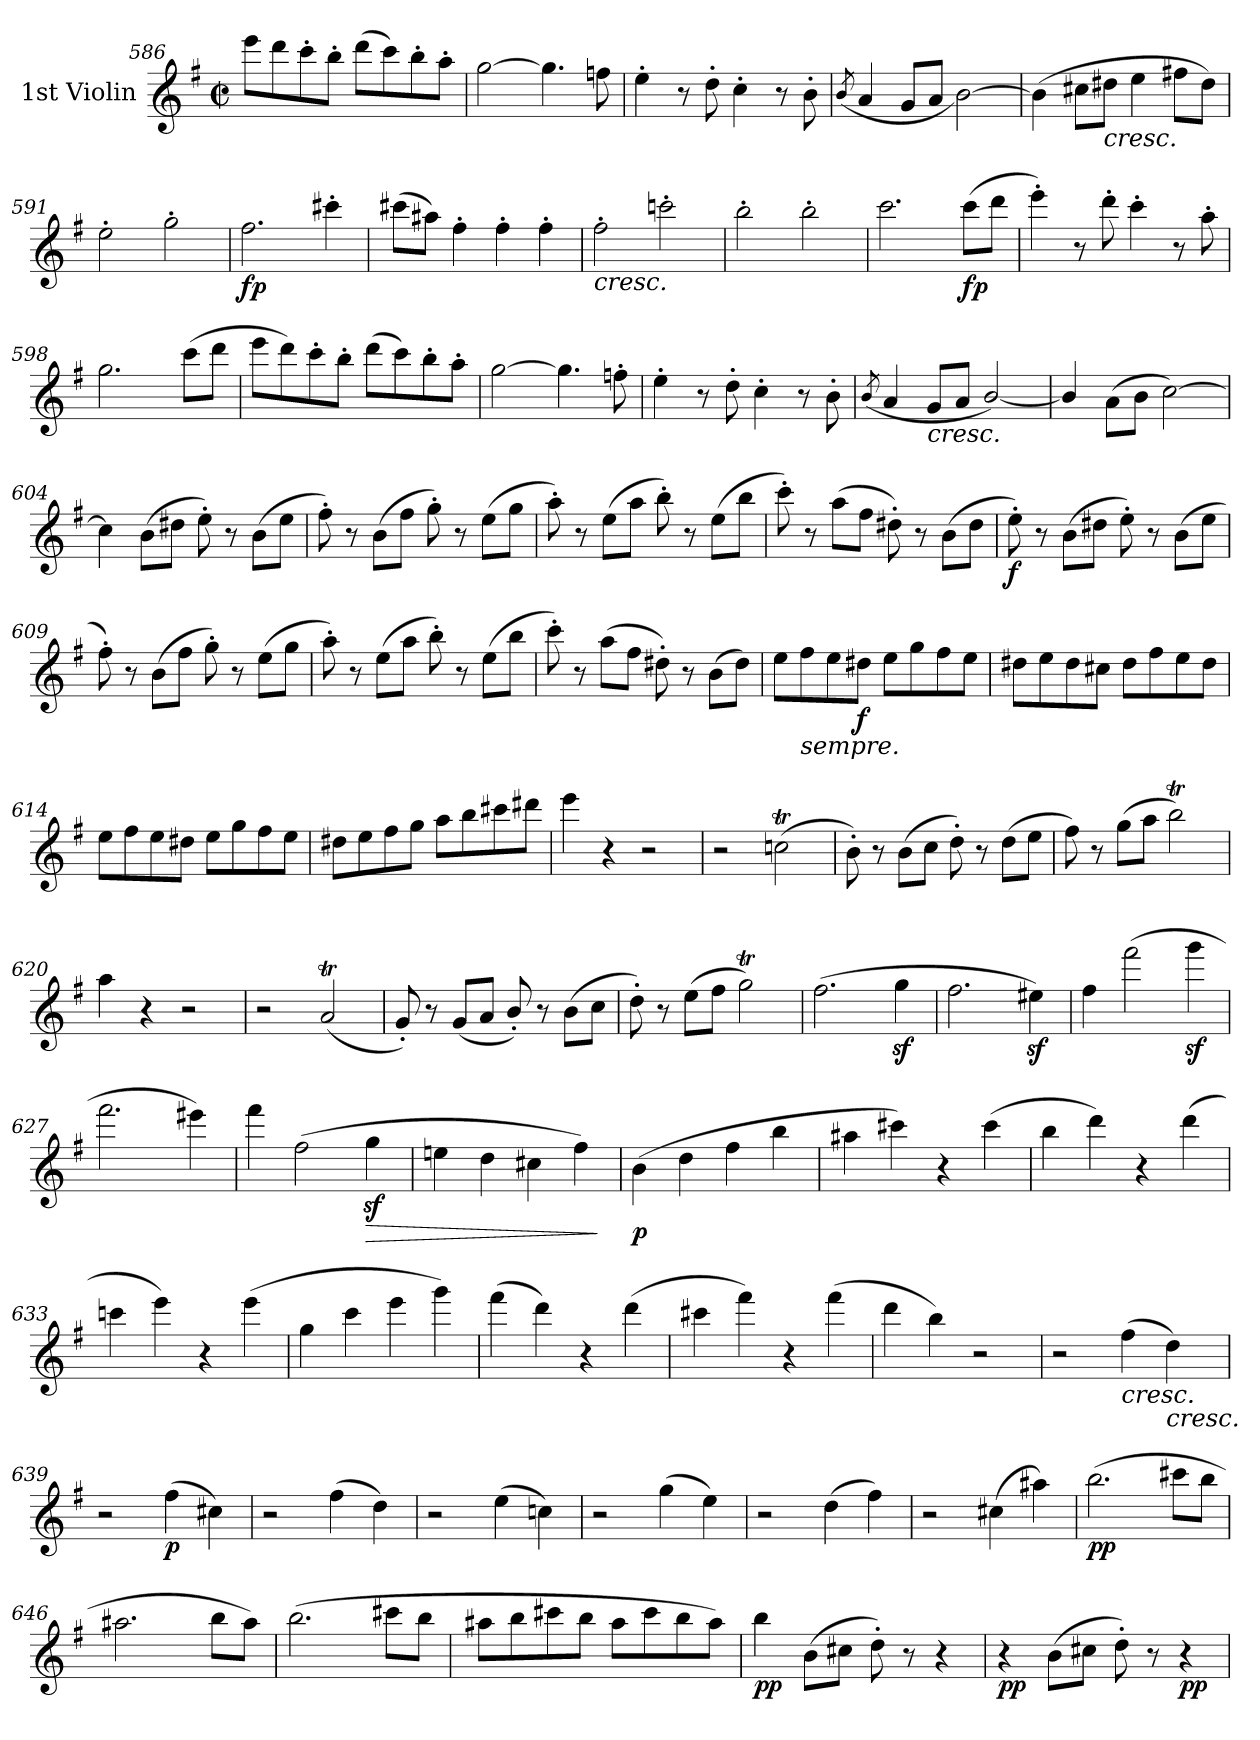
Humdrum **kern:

**kern	**dynam
*part1	*part1
*staff1	*staff1
*I"1st Violin	*
*I'Vln	*
*clefG2	*
*k[f#]	*
*e:	*
*M2/2	*
*met(c|)	*
=586	=586
8eee\L	.
8ddd\	.
8ccc'\	.
8bb'\J	.
(8ddd\L	.
8ccc\)	.
8bb'\	.
8aa'\J	.
=587	=587
[2gg\	.
4.gg\]	.
8ffn\	.
=588	=588
4ee'\	.
8r	.
8dd'\	.
4cc'\	.
8r	.
8b'\	.
=589	=589
(<8qb/	.
4a/	.
8g/L	.
8a/J	.
[2b\)	.
=590	=590
(4b\]	.
8cc#X\L	.
!LO:TX:b:i:t=cresc.	!
8dd#X\J	.
4ee\	.
8ff#X\L	.
8dd#\J)	.
=591	=591
2ee'\	.
2gg'\	.
!!LO:LB:g=z
=592	=592
!	!LO:DY:b
2.ff#\	fp
4ccc#X'\	.
=593	=593
(8ccc#X\L	.
8aa#X\J)	.
4ff#'\	.
4ff#'\	.
4ff#'\	.
=594	=594
!LO:TX:b:i:t=cresc.	!
2ff#'\	.
2cccn'\	.
=595	=595
2bb'\	.
2bb'\	.
=596	=596
2.ccc\	.
!	!LO:DY:b
(8ccc\L	fp
8ddd\J	.
=597	=597
4eee'\)	.
8r	.
8ddd'\	.
4ccc'\	.
8r	.
8aa'\	.
=598	=598
2.gg\	.
(8ccc\L	.
8ddd\J	.
=599	=599
8eee\L	.
8ddd\)	.
8ccc'\	.
8bb'\J	.
(8ddd\L	.
8ccc\)	.
8bb'\	.
8aa'\J	.
=600	=600
[2gg\	.
4.gg\]	.
8ffn'\	.
!!LO:LB:g=z
=601	=601
4ee'\	.
8r	.
8dd'\	.
4cc'\	.
8r	.
8b'\	.
=602	=602
(<8qb/	.
4a/	.
!LO:TX:b:i:t=cresc.	!
8g/L	.
8a/J	.
[2b/)	.
=603	=603
4b/]	.
(>8a\L	.
8b\J	.
[2cc\)	.
=604	=604
4cc\]	.
(8b\L	.
8dd#X\J	.
8ee'\)	.
8r	.
(8b\L	.
8ee\J	.
=605	=605
8ff#'\)	.
8r	.
(8b\L	.
8ff#\J	.
8gg'\)	.
8r	.
(8ee\L	.
8gg\J	.
=606	=606
8aa'\)	.
8r	.
(8ee\L	.
8aa\J	.
8bb'\)	.
8r	.
(8ee\L	.
8bb\J	.
!!LO:LB:g=z
=607	=607
8ccc'\)	.
8r	.
(8aa\L	.
8ff#\J	.
8dd#X'\)	.
8r	.
(8b\L	.
8dd#\J	.
=608	=608
!	!LO:DY:b
8ee'\)	f
8r	.
(8b\L	.
8dd#X\J	.
8ee'\)	.
8r	.
(8b\L	.
8ee\J	.
=609	=609
8ff#'\)	.
8r	.
(8b\L	.
8ff#\J	.
8gg'\)	.
8r	.
(8ee\L	.
8gg\J	.
=610	=610
8aa'\)	.
8r	.
(8ee\L	.
8aa\J	.
8bb'\)	.
8r	.
(8ee\L	.
8bb\J	.
=611	=611
8ccc'\)	.
8r	.
(8aa\L	.
8ff#\J	.
8dd#X'\)	.
8r	.
(8b\L	.
8dd#\J)	.
!!LO:LB:g=z
=612	=612
8ee\L	.
!LO:TX:b:i:t=sempre.	!
8ff#\	.
8ee\	.
!	!LO:DY:b
8dd#X\J	f
8ee\L	.
8gg\	.
8ff#\	.
8ee\J	.
=613	=613
8dd#X\L	.
8ee\	.
8dd#\	.
8cc#X\J	.
8dd#\L	.
8ff#\	.
8ee\	.
8dd#\J	.
=614	=614
8ee\L	.
8ff#\	.
8ee\	.
8dd#X\J	.
8ee\L	.
8gg\	.
8ff#\	.
8ee\J	.
=615	=615
8dd#X\L	.
8ee\	.
8ff#\	.
8gg\J	.
8aa\L	.
8bb\	.
8ccc#X\	.
8ddd#X\J	.
=616	=616
4eee\	.
4r	.
2r	.
=617	=617
2r	.
(2ccnT\	.
!!LO:LB:g=z
=618	=618
8b'\)	.
8r	.
(8b\L	.
8cc\J	.
8dd'\)	.
8r	.
(8dd\L	.
8ee\J	.
=619	=619
8ff#\)	.
8r	.
(8gg\L	.
8aa\J	.
2bbt\)	.
=620	=620
4aa\	.
4r	.
2r	.
=621	=621
2r	.
(2aT/	.
=622	=622
8g'/)	.
8r	.
(<8g/L	.
8a/J	.
8b'/)	.
8r	.
(8b\L	.
8cc\J	.
=623	=623
8dd'\)	.
8r	.
(8ee\L	.
8ff#\J	.
2ggT\)	.
=624	=624
(2.ff#\	.
4ggz<\	.
=625	=625
2.ff#\	.
4ee#Xz<\)	.
=626	=626
4ff#\	.
(2fff#\	.
4gggz<\	.
=627	=627
2.fff#\	.
4eee#X\)	.
!!LO:LB:g=z
=628	=628
4fff#\	.
(2ff#\	.
!	!LO:HP:b
4ggz<\	>
=629	=629
4een\	.
4dd\	.
4cc#X\	.
4ff#\)	.
.	]
=630	=630
!	!LO:DY:b
(4b\	p
4dd\	.
4ff#\	.
4bb\	.
=631	=631
4aa#X\	.
4ccc#X\)	.
4r	.
(4ccc#\	.
=632	=632
4bb\	.
4ddd\)	.
4r	.
(4ddd\	.
=633	=633
4cccn\	.
4eee\)	.
4r	.
(4eee\	.
=634	=634
4gg\	.
4ccc\	.
4eee\	.
4ggg\)	.
=635	=635
(4fff#\	.
4ddd\)	.
4r	.
(4ddd\	.
=636	=636
4ccc#X\	.
4fff#\)	.
4r	.
(4fff#\	.
=637	=637
4ddd\	.
4bb\)	.
2r	.
!!LO:LB:g=z
=638	=638
2r	.
!LO:TX:b:i:t=cresc.	!
(4ff#\	.
!LO:TX:b:i:t=cresc.	!
4dd\)	.
=639	=639
2r	.
!	!LO:DY:b
(4ff#\	p
4cc#X\)	.
=640	=640
2r	.
(4ff#\	.
4dd\)	.
=641	=641
2r	.
(4ee\	.
4ccn\)	.
=642	=642
2r	.
(4gg\	.
4ee\)	.
=643	=643
2r	.
(4dd\	.
4ff#\)	.
=644	=644
2r	.
(4cc#X\	.
4aa#X\)	.
=645	=645
!	!LO:DY:b
(2.bb\	pp
8ccc#X\L	.
8bb\J	.
=646	=646
2.aa#X\	.
8bb\L	.
8aa#\J)	.
=647	=647
(2.bb\	.
8ccc#X\L	.
8bb\J	.
=648	=648
8aa#X\L	.
8bb\	.
8ccc#X\	.
8bb\J	.
8aa#\L	.
8ccc#\	.
8bb\	.
8aa#\J)	.
!!LO:LB:g=z
=649	=649
!	!LO:DY:b
4bb\	pp
(8b\L	.
8cc#X\J	.
8dd'\)	.
8r	.
4r	.
=650	=650
!	!LO:DY:b
4r	pp
(8b\L	.
8cc#X\J	.
8dd'\)	.
8r	.
!	!LO:DY:b
4r	pp
=	=
*-	*-
